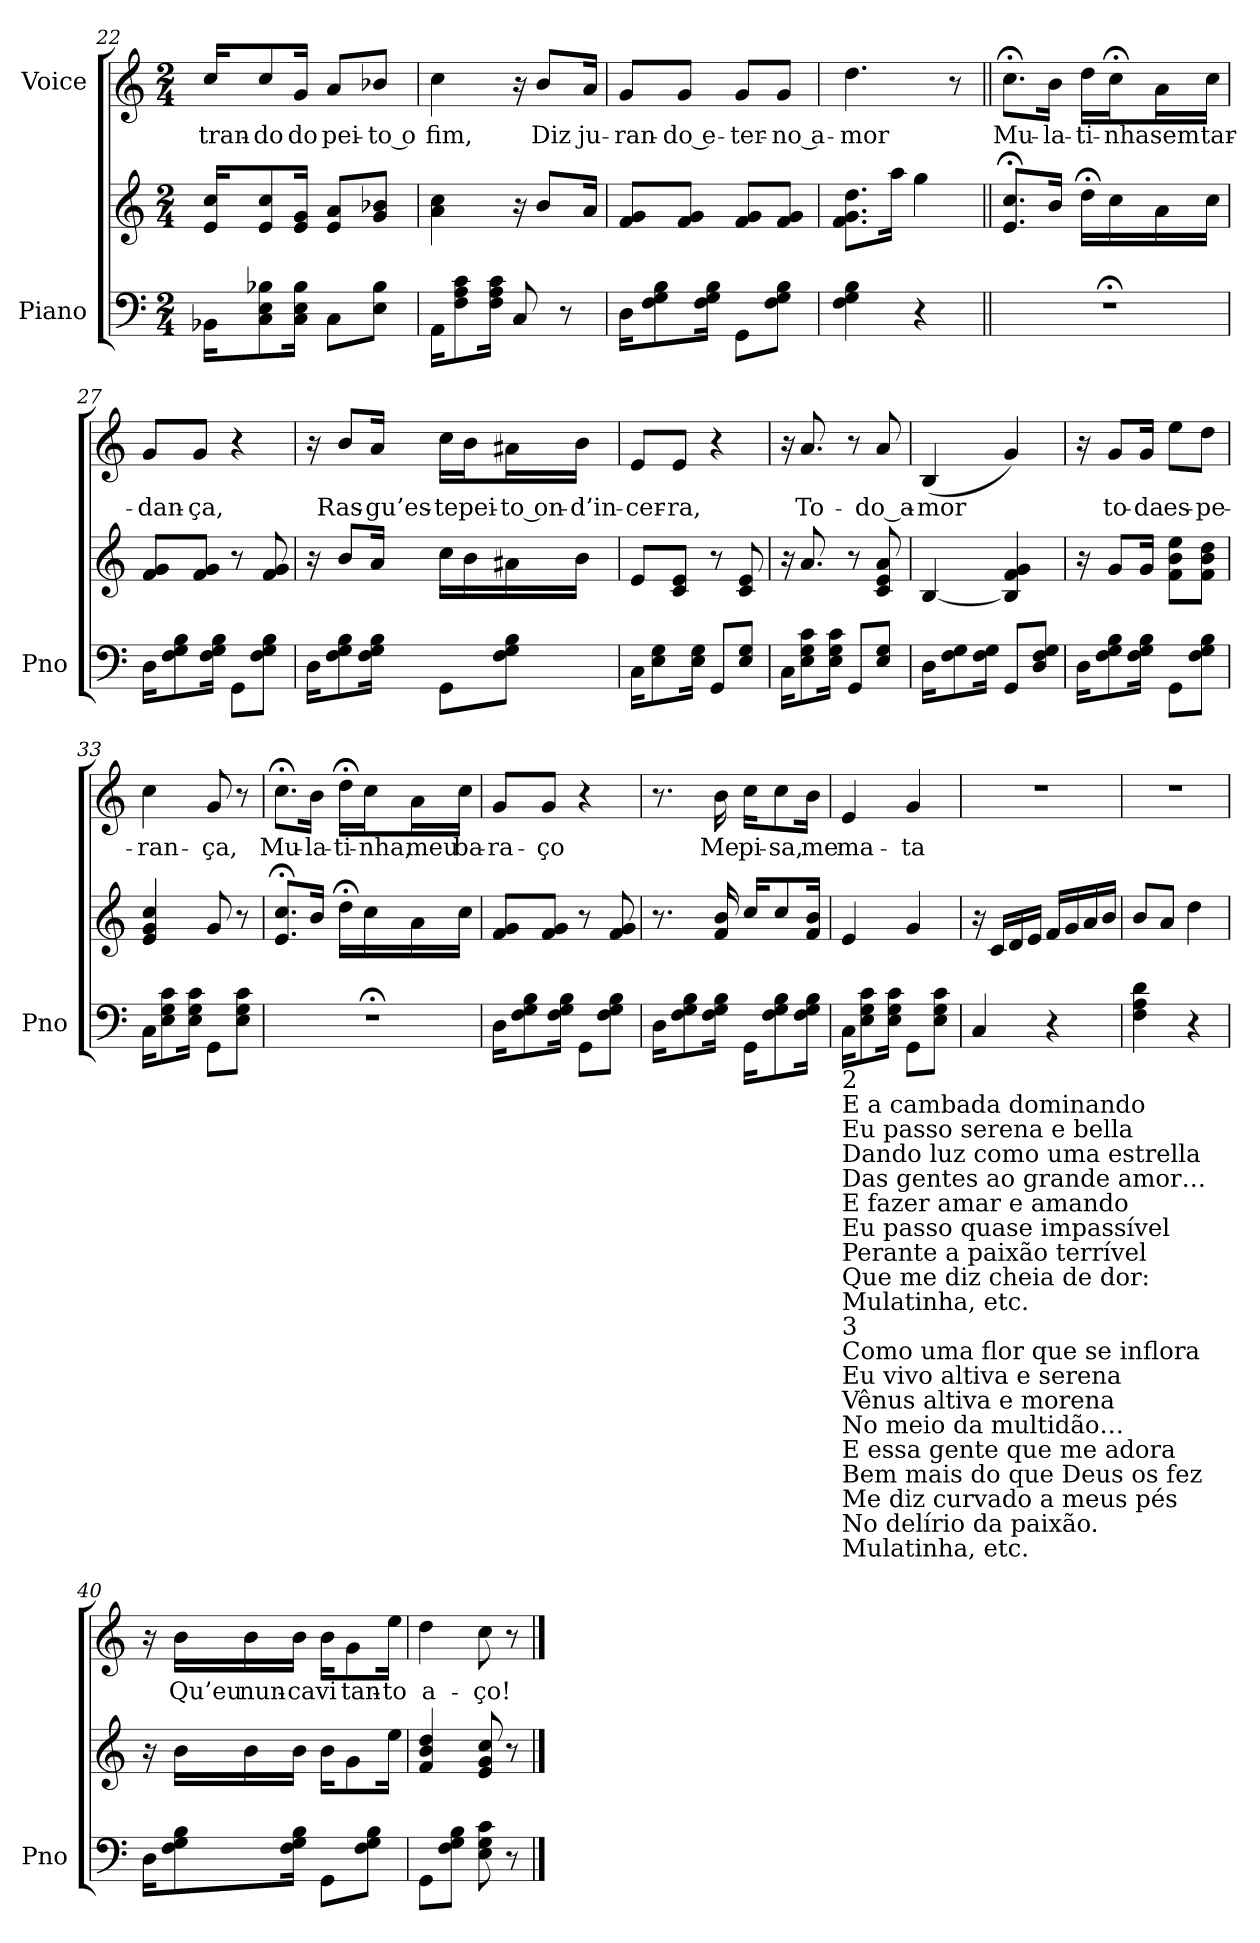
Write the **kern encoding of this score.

**kern	**kern	**kern	**text
*part2	*part2	*part1	*part1
*staff3	*staff2	*staff1	*staff1
*I"Piano	*	*I"Voice	*
*I'Pno	*	*	*
!!LO:LB:g=z
*clefF4	*clefG2	*clefG2	*
*k[]	*k[]	*k[]	*
*M2/4	*M2/4	*M2/4	*
=22	=22	=22	=22
!	!	!	!LO:LY:b
16BB-X\KL	16e/ 16cc/KL	16cc/KL	-tran-
!	!	!	!LO:LY:b
8C\ 8E\ 8B-X\	8e/ 8cc/	8cc/	-do
!	!	!	!LO:LY:b
16C\ 16E\ 16B-\Jk	16e/ 16g/Jk	16g/Jk	do
!	!	!	!LO:LY:b
8C\L	8e/ 8a/L	8a/L	pei-
!	!	!	!LO:LY:b
8E\ 8B-\J	8g/ 8b-X/J	8b-X/J	-to o
=23	=23	=23	=23
!	!	!	!LO:LY:b
16AA\KL	4a\ 4cc\	4cc\	fim,
8F\ 8A\ 8c\	.	.	.
16F\ 16A\ 16c\Jk	.	.	.
8C/	16r	16r	.
!	!	!	!LO:LY:b
.	8b/L	8b/L	Diz
8r	.	.	.
!	!	!	!LO:LY:b
.	16a/Jk	16a/Jk	ju-
=24	=24	=24	=24
!	!	!	!LO:LY:b
16D\KL	8f/ 8g/L	8g/L	-ran-
8F\ 8G\ 8B\	.	.	.
!	!	!	!LO:LY:b
.	8f/ 8g/J	8g/J	-do e-
16F\ 16G\ 16B\Jk	.	.	.
!	!	!	!LO:LY:b
8GG\L	8f/ 8g/L	8g/L	-ter-
!	!	!	!LO:LY:b
8F\ 8G\ 8B\J	8f/ 8g/J	8g/J	-no a-
=25	=25	=25	=25
!	!	!	!LO:LY:b
4F\ 4G\ 4B\	8.f\ 8.g\ 8.dd\L	4.dd\	-mor
.	16aa\Jk	.	.
4r	4gg\	.	.
.	.	8r	.
=26||	=26||	=26||	=26||
!	!	!	!LO:LY:b
2r;<	8.e/;< 8.cc/;<L	8.cc;<\L	Mu-
!	!	!	!LO:LY:b
.	16b/Jk	16b\Jk	-la-
!	!	!	!LO:LY:b
.	16dd;<\LL	16dd\LL	-ti-
!	!	!	!LO:LY:b
.	16cc\	16cc;<\J	-nha
!	!	!	!LO:LY:b
.	16a\	16a\L	sem
!	!	!	!LO:LY:b
.	16cc\JJ	16cc\JJ	tar-
!!LO:PB:g=z
=27	=27	=27	=27
!	!	!	!LO:LY:b
16D\KL	8f/ 8g/L	8g/L	-dan-
8F\ 8G\ 8B\	.	.	.
!	!	!	!LO:LY:b
.	8f/ 8g/J	8g/J	-ça,
16F\ 16G\ 16B\Jk	.	.	.
8GG\L	8r	4r	.
8F\ 8G\ 8B\J	8f/ 8g/	.	.
=28	=28	=28	=28
16D\KL	16r	16r	.
!	!	!	!LO:LY:b
8F\ 8G\ 8B\	8b/L	8b/L	Ras-
!	!	!	!LO:LY:b
16F\ 16G\ 16B\Jk	16a/Jk	16a/Jk	-gu’es-
!	!	!	!LO:LY:b
8GG\L	16cc\LL	16cc\LL	-te
!	!	!	!LO:LY:b
.	16b\	16b\J	pei-
!	!	!	!LO:LY:b
8F\ 8G\ 8B\J	16a#X\	16a#X\L	-to on-
!	!	!	!LO:LY:b
.	16b\JJ	16b\JJ	-d’in-
=29	=29	=29	=29
!	!	!	!LO:LY:b
16C\KL	8e/L	8e/L	-cer-
8E\ 8G\	.	.	.
!	!	!	!LO:LY:b
.	8c/ 8e/J	8e/J	-ra,
16E\ 16G\Jk	.	.	.
8GG/L	8r	4r	.
8E/ 8G/J	8c/ 8e/	.	.
=30	=30	=30	=30
16C\KL	16r	16r	.
!	!	!	!LO:LY:b
8E\ 8G\ 8c\	8.a/	8.a/	To-
16E\ 16G\ 16c\Jk	.	.	.
8GG/L	8r	8r	.
!	!	!	!LO:LY:b
8E/ 8G/J	8c/ 8e/ 8a/	8a/	-do_a-
=31	=31	=31	=31
!	!	!	!LO:LY:b
16D\KL	[4B/	(<4B/	-mor
8F\ 8G\	.	.	.
16F\ 16G\Jk	.	.	.
8GG/L	4B/] 4f/ 4g/	4g/)	.
8D/ 8F/ 8G/J	.	.	.
!!LO:LB:g=z
=32	=32	=32	=32
16D\KL	16r	16r	.
!	!	!	!LO:LY:b
8F\ 8G\ 8B\	8g/L	8g/L	to-
!	!	!	!LO:LY:b
16F\ 16G\ 16B\Jk	16g/Jk	16g/Jk	-da
!	!	!	!LO:LY:b
8GG\L	8f\ 8b\ 8ee\L	8ee\L	es-
!	!	!	!LO:LY:b
8F\ 8G\ 8B\J	8f\ 8b\ 8dd\J	8dd\J	-pe-
=33	=33	=33	=33
!	!	!	!LO:LY:b
16C\KL	4e/ 4g/ 4cc/	4cc\	-ran-
8E\ 8G\ 8c\	.	.	.
16E\ 16G\ 16c\Jk	.	.	.
!	!	!	!LO:LY:b
8GG\L	8g/	8g/	-ça,
8E\ 8G\ 8c\J	8r	8r	.
=34	=34	=34	=34
!	!	!	!LO:LY:b
2r;<	8.e/;< 8.cc/;<L	8.cc;<\L	Mu-
!	!	!	!LO:LY:b
.	16b/Jk	16b\Jk	-la-
!	!	!	!LO:LY:b
.	16dd;<\LL	16dd;<\LL	-ti-
!	!	!	!LO:LY:b
.	16cc\	16cc\J	-nha,
!	!	!	!LO:LY:b
.	16a\	16a\L	meu
!	!	!	!LO:LY:b
.	16cc\JJ	16cc\JJ	ba-
=35	=35	=35	=35
!	!	!	!LO:LY:b
16D\KL	8f/ 8g/L	8g/L	-ra-
8F\ 8G\ 8B\	.	.	.
!	!	!	!LO:LY:b
.	8f/ 8g/J	8g/J	-ço
16F\ 16G\ 16B\Jk	.	.	.
8GG\L	8r	4r	.
8F\ 8G\ 8B\J	8f/ 8g/	.	.
=36	=36	=36	=36
16D\KL	8.r	8.r	.
8F\ 8G\ 8B\	.	.	.
!	!	!	!LO:LY:b
16F\ 16G\ 16B\Jk	16f/ 16b/	16b\	Me
!	!	!	!LO:LY:b
16GG\KL	16cc/KL	16cc\KL	pi-
!	!	!	!LO:LY:b
8F\ 8G\ 8B\	8cc/	8cc\	-sa,
!	!	!	!LO:LY:b
16F\ 16G\ 16B\Jk	16f/ 16b/Jk	16b\Jk	me
!!LO:LB:g=z
=37	=37	=37	=37
!LO:TX:b:t=2	!	!	!
!LO:TX:b:t=E a cambada dominando	!	!	!
!LO:TX:b:t=Eu passo serena e bella	!	!	!
!LO:TX:b:t=Dando luz como uma estrella	!	!	!
!LO:TX:b:t=Das gentes ao grande amor…	!	!	!
!LO:TX:b:t=E fazer amar e amando	!	!	!
!LO:TX:b:t=Eu passo quase impassível	!	!	!
!LO:TX:b:t=Perante a paixão terrível	!	!	!
!LO:TX:b:t=Que me diz cheia de dor&colon;	!	!	!
!LO:TX:b:t=Mulatinha, etc.	!	!	!
!LO:TX:b:t=3	!	!	!
!LO:TX:b:t=Como uma flor que se inflora	!	!	!
!LO:TX:b:t=Eu vivo altiva e serena	!	!	!
!LO:TX:b:t=Vênus altiva e morena	!	!	!
!LO:TX:b:t=No meio da multidão…	!	!	!
!LO:TX:b:t=E essa gente que me adora	!	!	!
!LO:TX:b:t=Bem mais do que Deus os fez	!	!	!
!LO:TX:b:t=Me diz curvado a meus pés	!	!	!
!LO:TX:b:t=No delírio da paixão.	!	!	!
!LO:TX:b:t=Mulatinha, etc.	!	!	!
!	!	!	!LO:LY:b
16C\KL	4e/	4e/	ma-
8E\ 8G\ 8c\	.	.	.
16E\ 16G\ 16c\Jk	.	.	.
!	!	!	!LO:LY:b
8GG\L	4g/	4g/	-ta
8E\ 8G\ 8c\J	.	.	.
=38	=38	=38	=38
4C/	16r	2r	.
.	16c/LL	.	.
.	16d/	.	.
.	16e/JJ	.	.
4r	16f/LL	.	.
.	16g/	.	.
.	16a/	.	.
.	16b/JJ	.	.
=39	=39	=39	=39
4F\ 4A\ 4d\	8b/L	2r	.
.	8a/J	.	.
4r	4dd\	.	.
=40	=40	=40	=40
16D\KL	16r	16r	.
!	!	!	!LO:LY:b
8F\ 8G\ 8B\	16b\LL	16b\LL	Qu’eu
!	!	!	!LO:LY:b
.	16b\	16b\	nun-
!	!	!	!LO:LY:b
16F\ 16G\ 16B\Jk	16b\JJ	16b\JJ	-ca
!	!	!	!LO:LY:b
8GG\L	16b\KL	16b\KL	vi
!	!	!	!LO:LY:b
.	8g\	8g\	tan-
8F\ 8G\ 8B\J	.	.	.
!	!	!	!LO:LY:b
.	16ee\Jk	16ee\Jk	-to
=41	=41	=41	=41
!	!	!	!LO:LY:b
8GG\L	4f/ 4b/ 4dd/	4dd\	a-
8F\ 8G\ 8B\J	.	.	.
!	!	!	!LO:LY:b
8E\ 8G\ 8c\	8e/ 8g/ 8cc/	8cc\	-ço!
8r	8r	8r	.
==	==	==	==
*-	*-	*-	*-
